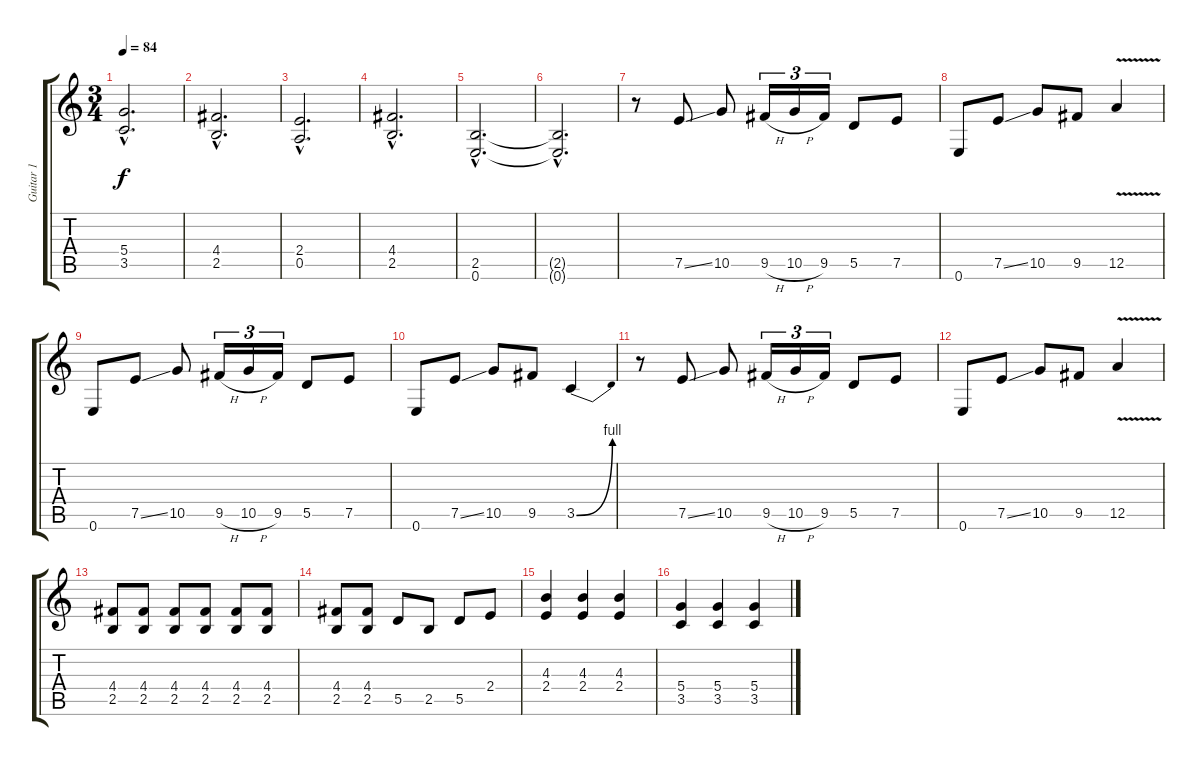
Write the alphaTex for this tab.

\track ("Guitar 1" "Guitar 1") {instrument overdrivenguitar}
\staff {score tabs}
\tuning (E4 B3 G3 D3 A2 E2) {hide}
\ts (3 4)
\tempo 84
\clef g2
\ks c
(5.4{hac} 3.5{hac}).2{d dy f} |
(4.4{hac} 2.5{hac}).2{d} |
(2.4{hac} 0.5{hac}).2{d} |
(4.4{hac} 2.5{hac}).2{d} |
(2.5{hac} 0.6{hac}).2{d} |
(2.5{hac t} 0.6{hac t}).2{d} |
r.8 7.5{ss}.8 10.5.8 9.5{h}.16{tu (3 2)} 10.5{h}.16{tu (3 2)} 9.5.16{tu (3 2)} 5.5.8 7.5.8 |
0.6.8 7.5{ss}.8 10.5.8 9.5.8 12.5{v}.4 |
0.6.8 7.5{ss}.8 10.5.8 9.5{h}.16{tu (3 2)} 10.5{h}.16{tu (3 2)} 9.5.16{tu (3 2)} 5.5.8 7.5.8 |
0.6.8 7.5{ss}.8 10.5.8 9.5.8 3.5{be (bend 0 0 60 4)}.4 |
r.8 7.5{ss}.8 10.5.8 9.5{h}.16{tu (3 2)} 10.5{h}.16{tu (3 2)} 9.5.16{tu (3 2)} 5.5.8 7.5.8 |
0.6.8 7.5{ss}.8 10.5.8 9.5.8 12.5{v}.4 |
(4.4 2.5).8 (4.4 2.5).8 (4.4 2.5).8 (4.4 2.5).8 (4.4 2.5).8 (4.4 2.5).8 |
(4.4 2.5).8 (4.4 2.5).8 5.5.8 2.5.8 5.5.8 2.4.8 |
(4.3 2.4).4 (4.3 2.4).4 (4.3 2.4).4 |
(5.4 3.5).4 (5.4 3.5).4 (5.4 3.5).4
